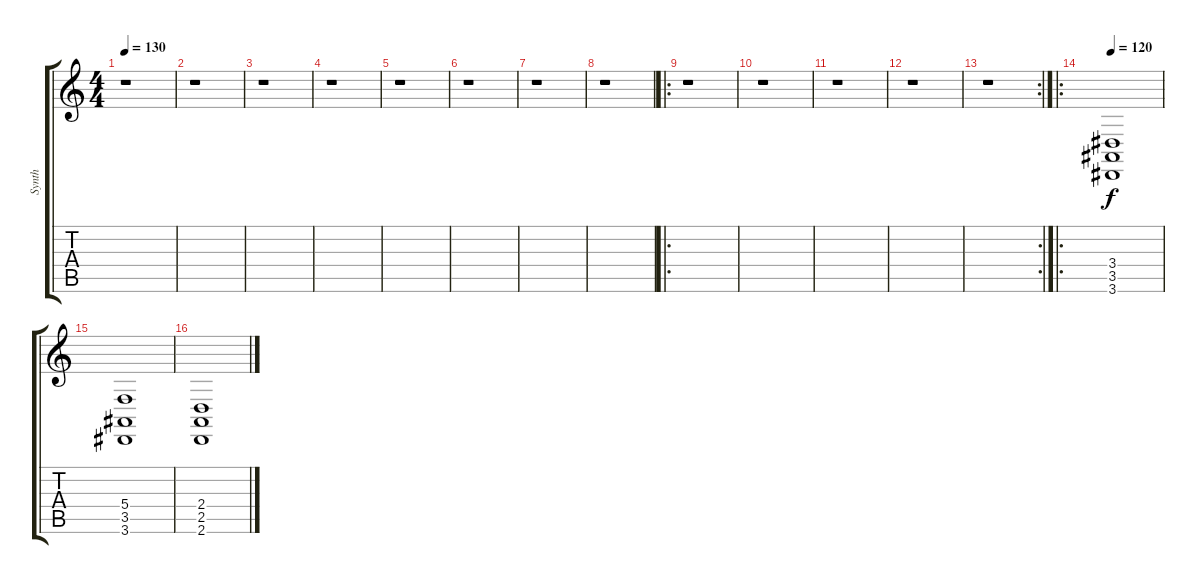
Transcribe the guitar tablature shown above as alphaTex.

\track ("Synth" "Synth") {instrument stringensemble1}
\staff {score tabs}
\tuning (D4 A3 F3 C3 G2 C2) {hide}
\ts (4 4)
\tempo 130
\clef g2
\ks c
r.1{dy f} |
r.1 |
r.1 |
r.1 |
r.1 |
r.1 |
r.1 |
r.1 |
\ro
r.1 |
r.1 |
r.1 |
r.1 |
\rc 2
r.1 |
\ro
\tempo 120
(3.4 3.5 3.6).1 |
(5.4 3.5 3.6).1 |
(2.4 2.5 2.6).1
